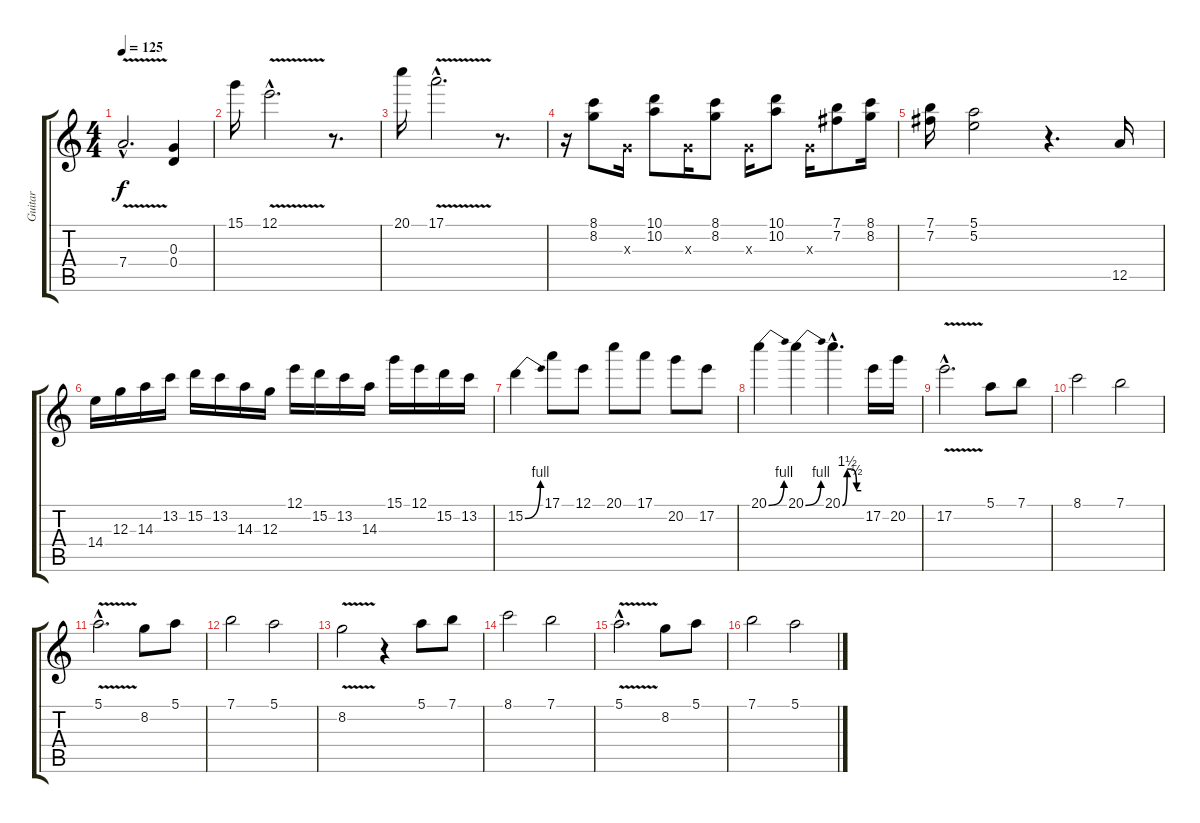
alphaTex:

\track ("Guitar" "Guitar") {instrument distortionguitar}
\staff {score tabs}
\tuning (E4 B3 G3 D3 A2 E2) {hide}
\ts (4 4)
\tempo 125
\clef g2
\ks c
7.4{v hac}.2{d dy f} (0.3 0.4).4 |
15.1.16 12.1{v hac}.2{d} r.8{d} |
20.1.16 17.1{v hac}.2{d} r.8{d} |
r.16 (8.1 8.2).8 0.3{x}.16 (10.1 10.2).8 0.3{x}.16 (8.1 8.2).8 0.3{x}.16 (10.1 10.2).8 0.3{x}.16 (7.1 7.2).8 (8.1 8.2).16 |
(7.1 7.2).16 (5.1 5.2).2 r.4{d} 12.5.16 |
14.4.16 12.3.16 14.3.16 13.2.16 15.2.16 13.2.16 14.3.16 12.3.16 12.1.16 15.2.16 13.2.16 14.3.16 15.1.16 12.1.16 15.2.16 13.2.16 |
15.2{be (bend 0 0 60 4)}.4 17.1.8 12.1.8 20.1.8 17.1.8 20.2.8 17.2.8 |
20.1{be (bend 0 0 60 4)}.4 20.1{be (bend 0 0 60 4)}.4 20.1{be (custom 0 0 15 6 30 6 45 2 60 2) hac}.4{d} 17.2.16 20.2.16 |
17.2{v hac}.2{d} 5.1.8 7.1.8 |
8.1.2 7.1.2 |
5.1{v hac}.2{d} 8.2.8 5.1.8 |
7.1.2 5.1.2 |
8.2{v}.2 r.4 5.1.8 7.1.8 |
8.1.2 7.1.2 |
5.1{v hac}.2{d} 8.2.8 5.1.8 |
7.1.2 5.1.2
